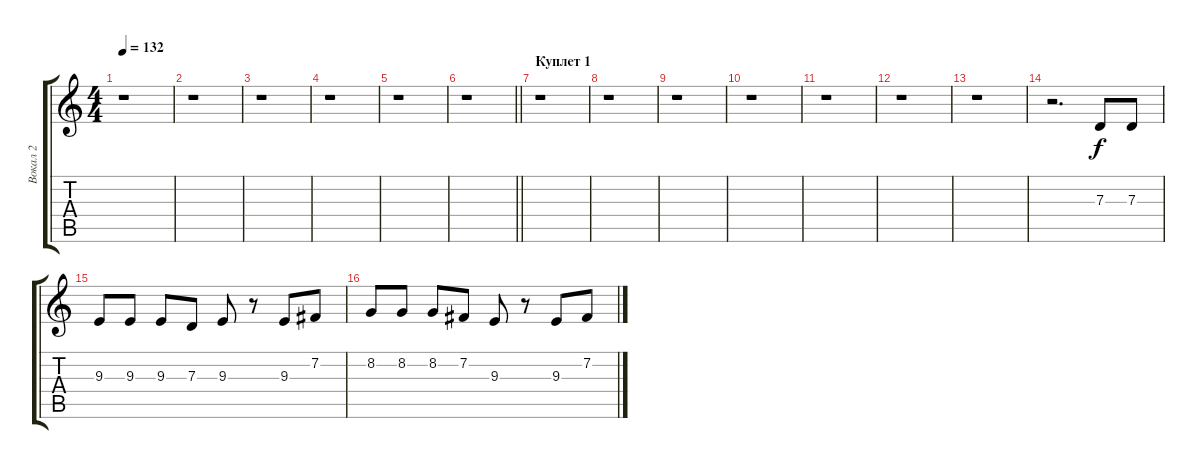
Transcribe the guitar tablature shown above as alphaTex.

\track ("Вокал 2" "Вокал 2") {instrument sopranosax}
\staff {score tabs}
\tuning (E4 B3 G3 D3 A2 E2) {hide}
\ts (4 4)
\tempo 132
\clef g2
\ks c
r.1{dy f} |
r.1 |
r.1 |
r.1 |
r.1 |
\barLineRight lightlight
r.1 |
\section ("" "Куплет 1")
r.1 |
r.1 |
r.1 |
r.1 |
r.1 |
r.1 |
r.1 |
r.2{d} 7.3.8 7.3.8 |
9.3.8 9.3.8 9.3.8 7.3.8 9.3.8 r.8 9.3.8 7.2.8 |
8.2.8 8.2.8 8.2.8 7.2.8 9.3.8 r.8 9.3.8 7.2.8
